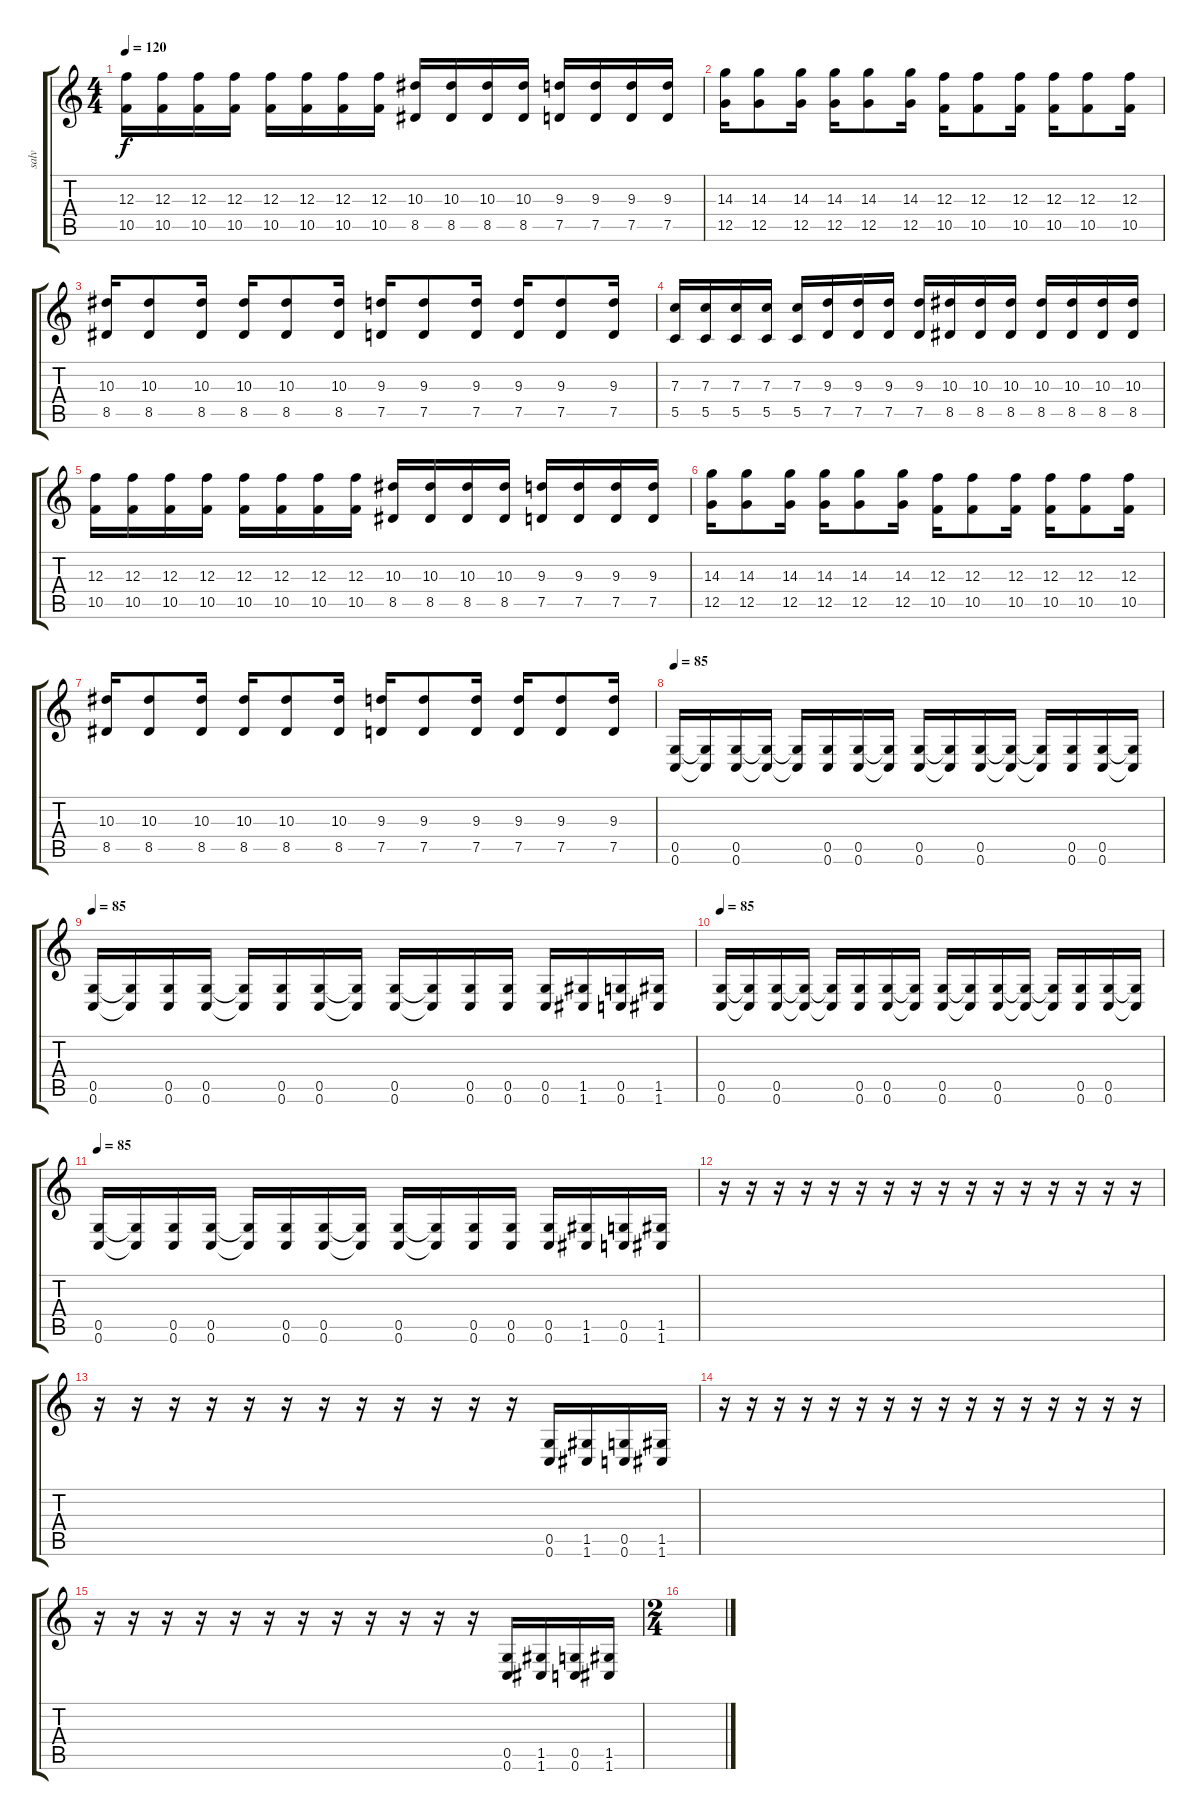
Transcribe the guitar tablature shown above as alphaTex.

\track ("salv" "salv") {instrument distortionguitar}
\staff {score tabs}
\tuning (D4 A3 F3 C3 G2 C2) {hide}
\ts (4 4)
\tempo 120
\clef g2
\ks c
(12.3 10.5).16{dy f} (12.3 10.5).16 (12.3 10.5).16 (12.3 10.5).16 (12.3 10.5).16 (12.3 10.5).16 (12.3 10.5).16 (12.3 10.5).16 (10.3 8.5).16 (10.3 8.5).16 (10.3 8.5).16 (10.3 8.5).16 (9.3 7.5).16 (9.3 7.5).16 (9.3 7.5).16 (9.3 7.5).16 |
(14.3 12.5).16 (14.3 12.5).8 (14.3 12.5).16 (14.3 12.5).16 (14.3 12.5).8 (14.3 12.5).16 (12.3 10.5).16 (12.3 10.5).8 (12.3 10.5).16 (12.3 10.5).16 (12.3 10.5).8 (12.3 10.5).16 |
(10.3 8.5).16 (10.3 8.5).8 (10.3 8.5).16 (10.3 8.5).16 (10.3 8.5).8 (10.3 8.5).16 (9.3 7.5).16 (9.3 7.5).8 (9.3 7.5).16 (9.3 7.5).16 (9.3 7.5).8 (9.3 7.5).16 |
(7.3 5.5).16 (7.3 5.5).16 (7.3 5.5).16 (7.3 5.5).16 (7.3 5.5).16 (9.3 7.5).16 (9.3 7.5).16 (9.3 7.5).16 (9.3 7.5).16 (10.3 8.5).16 (10.3 8.5).16 (10.3 8.5).16 (10.3 8.5).16 (10.3 8.5).16 (10.3 8.5).16 (10.3 8.5).16 |
(12.3 10.5).16 (12.3 10.5).16 (12.3 10.5).16 (12.3 10.5).16 (12.3 10.5).16 (12.3 10.5).16 (12.3 10.5).16 (12.3 10.5).16 (10.3 8.5).16 (10.3 8.5).16 (10.3 8.5).16 (10.3 8.5).16 (9.3 7.5).16 (9.3 7.5).16 (9.3 7.5).16 (9.3 7.5).16 |
(14.3 12.5).16 (14.3 12.5).8 (14.3 12.5).16 (14.3 12.5).16 (14.3 12.5).8 (14.3 12.5).16 (12.3 10.5).16 (12.3 10.5).8 (12.3 10.5).16 (12.3 10.5).16 (12.3 10.5).8 (12.3 10.5).16 |
(10.3 8.5).16 (10.3 8.5).8 (10.3 8.5).16 (10.3 8.5).16 (10.3 8.5).8 (10.3 8.5).16 (9.3 7.5).16 (9.3 7.5).8 (9.3 7.5).16 (9.3 7.5).16 (9.3 7.5).8 (9.3 7.5).16 |
\tempo 85
(0.5 0.6).16 (0.5{t} 0.6{t}).16 (0.5 0.6).16 (0.5{t} 0.6{t}).16 (0.5{t} 0.6{t}).16 (0.5 0.6).16 (0.5 0.6).16 (0.5{t} 0.6{t}).16 (0.5 0.6).16 (0.5{t} 0.6{t}).16 (0.5 0.6).16 (0.5{t} 0.6{t}).16 (0.5{t} 0.6{t}).16 (0.5 0.6).16 (0.5 0.6).16 (0.5{t} 0.6{t}).16 |
\tempo 85
(0.5 0.6).16 (0.5{t} 0.6{t}).16 (0.5 0.6).16 (0.5 0.6).16 (0.5{t} 0.6{t}).16 (0.5 0.6).16 (0.5 0.6).16 (0.5{t} 0.6{t}).16 (0.5 0.6).16 (0.5{t} 0.6{t}).16 (0.5 0.6).16 (0.5 0.6).16 (0.5 0.6).16 (1.5 1.6).16 (0.5 0.6).16 (1.5 1.6).16 |
\tempo 85
(0.5 0.6).16 (0.5{t} 0.6{t}).16 (0.5 0.6).16 (0.5{t} 0.6{t}).16 (0.5{t} 0.6{t}).16 (0.5 0.6).16 (0.5 0.6).16 (0.5{t} 0.6{t}).16 (0.5 0.6).16 (0.5{t} 0.6{t}).16 (0.5 0.6).16 (0.5{t} 0.6{t}).16 (0.5{t} 0.6{t}).16 (0.5 0.6).16 (0.5 0.6).16 (0.5{t} 0.6{t}).16 |
\tempo 85
(0.5 0.6).16 (0.5{t} 0.6{t}).16 (0.5 0.6).16 (0.5 0.6).16 (0.5{t} 0.6{t}).16 (0.5 0.6).16 (0.5 0.6).16 (0.5{t} 0.6{t}).16 (0.5 0.6).16 (0.5{t} 0.6{t}).16 (0.5 0.6).16 (0.5 0.6).16 (0.5 0.6).16 (1.5 1.6).16 (0.5 0.6).16 (1.5 1.6).16 |
r.16 r.16 r.16 r.16 r.16 r.16 r.16 r.16 r.16 r.16 r.16 r.16 r.16 r.16 r.16 r.16 |
r.16 r.16 r.16 r.16 r.16 r.16 r.16 r.16 r.16 r.16 r.16 r.16 (0.5 0.6).16 (1.5 1.6).16 (0.5 0.6).16 (1.5 1.6).16 |
r.16 r.16 r.16 r.16 r.16 r.16 r.16 r.16 r.16 r.16 r.16 r.16 r.16 r.16 r.16 r.16 |
r.16 r.16 r.16 r.16 r.16 r.16 r.16 r.16 r.16 r.16 r.16 r.16 (0.5 0.6).16 (1.5 1.6).16 (0.5 0.6).16 (1.5 1.6).16 |
\ts (2 4)
